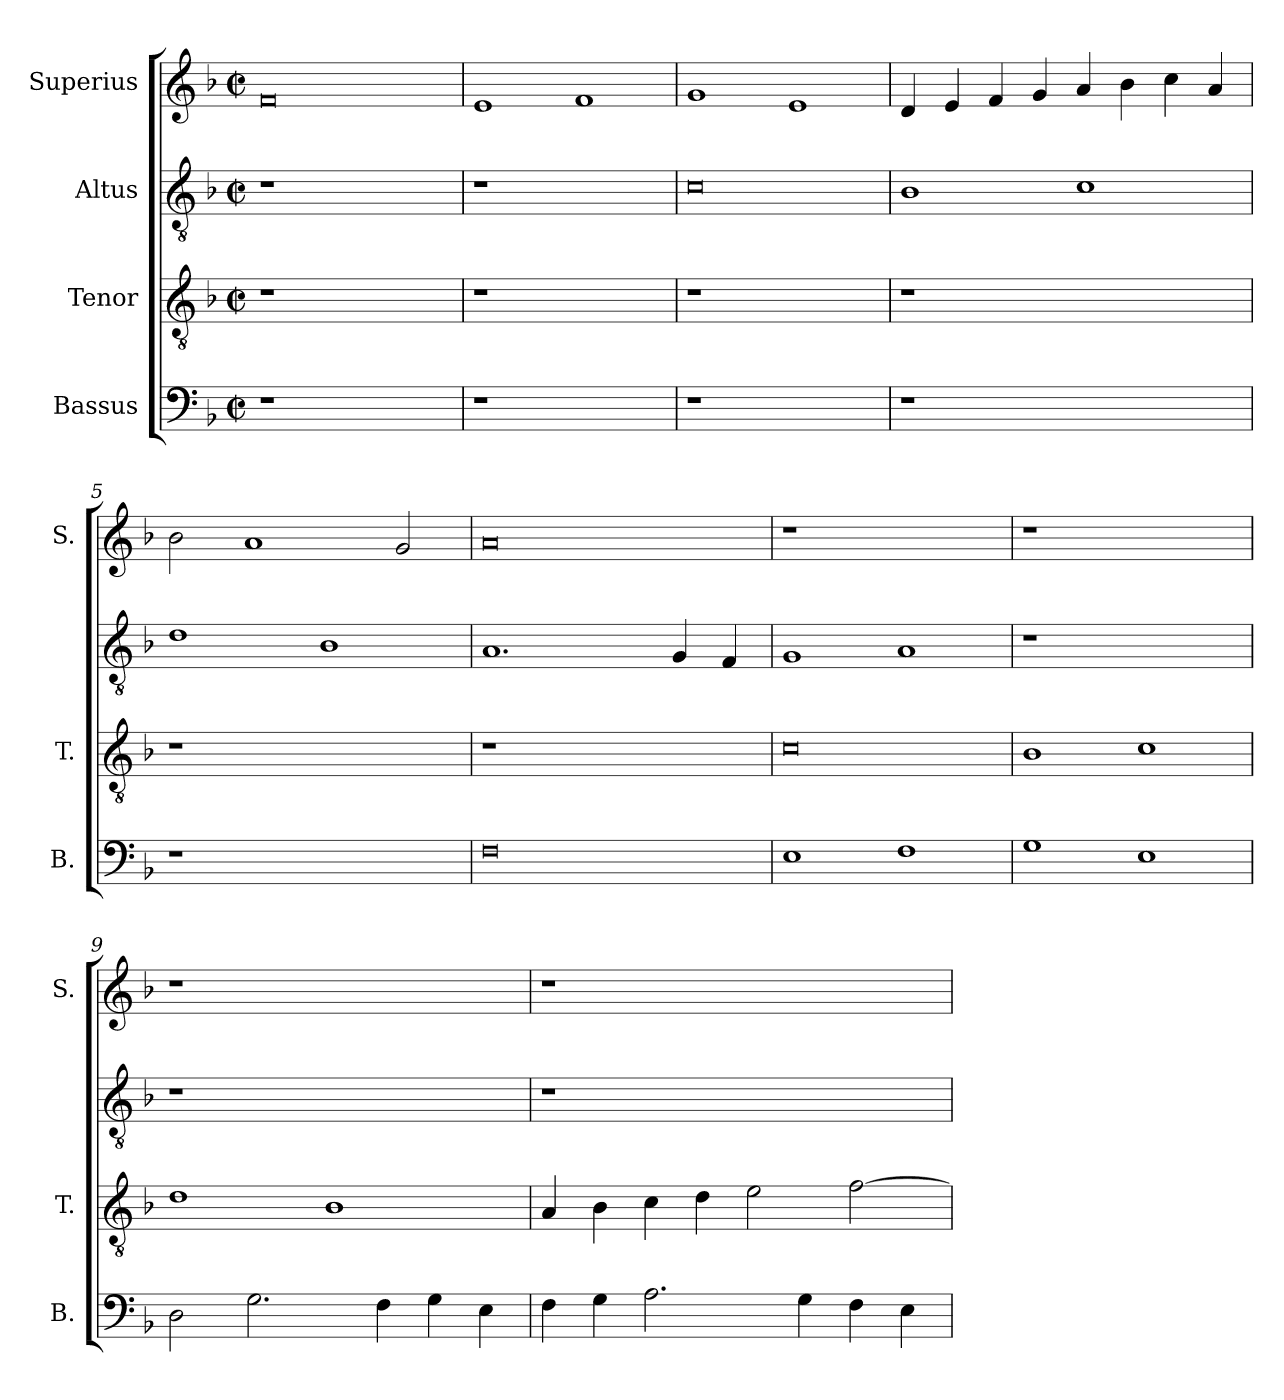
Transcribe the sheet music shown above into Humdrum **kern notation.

**kern	**kern	**kern	**kern
*part4	*part3	*part2	*part1
*staff4	*staff3	*staff2	*staff1
*I"Bassus	*I"Tenor	*I"Altus	*I"Superius
*I'B.	*I'T.	*	*I'S.
!!LO:PB:g=z
*clefF4	*clefGv2	*clefGv2	*clefG2
*	*ITrd7c12	*ITrd7c12	*
*k[b-]	*k[b-]	*k[b-]	*k[b-]
*F:	*F:	*F:	*F:
*M2/2	*M2/2	*M2/2	*M2/2
*met(c|)	*met(c|)	*met(c|)	*met(c|)
=1	=1	=1	=1
!LO:N:vis=1	!LO:N:vis=1	!LO:N:vis=1	!
1r	1r	1r	0fi
1ryy	1ryy	1ryy	.
=2	=2	=2	=2
!LO:N:vis=1	!LO:N:vis=1	!LO:N:vis=1	!
1r	1r	1r	1ei
1ryy	1ryy	1ryy	1fi
=3	=3	=3	=3
!LO:N:vis=1	!LO:N:vis=1	!	!
1r	1r	0Ci	1gi
1ryy	1ryy	.	1ei
=4	=4	=4	=4
!LO:N:vis=1	!LO:N:vis=1	!	!
1r	1r	1BB-i	4di/
.	.	.	4ei/
.	.	.	4fi/
.	.	.	4gi/
1ryy	1ryy	1Ci	4ai/
.	.	.	4b-i\
.	.	.	4cci\
.	.	.	4ai/
=5	=5	=5	=5
!LO:N:vis=1	!LO:N:vis=1	!	!
1r	1r	1Di	2b-i\
.	.	.	1ai
1ryy	1ryy	1BB-i	.
.	.	.	2gi/
=6	=6	=6	=6
!	!LO:N:vis=1	!	!
0Fi	1r	1.AAi	0ai
.	1ryy	.	.
.	.	4GGi/	.
.	.	4FFi/	.
!!LO:LB:g=z
=7	=7	=7	=7
!	!	!	!LO:N:vis=1
1Ei	0Ci	1GGi	1r
1Fi	.	1AAi	1ryy
=8	=8	=8	=8
!	!	!LO:N:vis=1	!LO:N:vis=1
1Gi	1BB-i	1r	1r
1Ei	1Ci	1ryy	1ryy
=9	=9	=9	=9
!	!	!LO:N:vis=1	!LO:N:vis=1
2Di\	1Di	1r	1r
2.Gi\	.	.	.
.	1BB-i	1ryy	1ryy
4Fi\	.	.	.
4Gi\	.	.	.
4Ei\	.	.	.
=10	=10	=10	=10
!	!	!LO:N:vis=1	!LO:N:vis=1
4Fi\	4AAi/	1r	1r
4Gi\	4BB-i\	.	.
2.Ai\	4Ci\	.	.
.	4Di\	.	.
.	2Ei\	1ryy	1ryy
4Gi\	.	.	.
4Fi\	[>2Fi\	.	.
4Ei\	.	.	.
=	=	=	=
*-	*-	*-	*-
